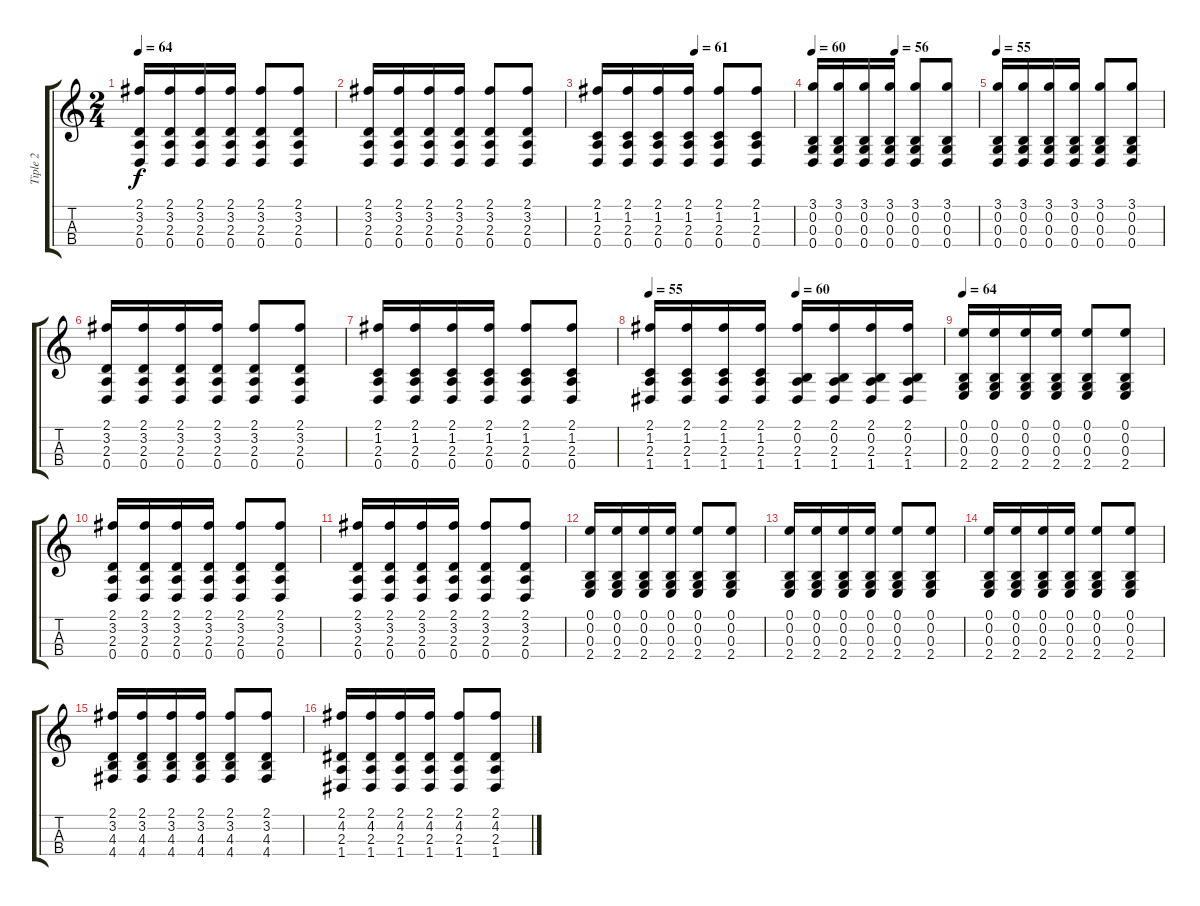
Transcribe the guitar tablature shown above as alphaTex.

\track ("Tiple 2" "Tiple 2") {instrument acousticguitarsteel}
\staff {score tabs}
\tuning (E4 B2 G2 D2) {hide}
\ts (2 4)
\tempo 64
\clef g2
\ks c
(2.1 3.2 2.3 0.4).16{dy f} (2.1 3.2 2.3 0.4).16 (2.1 3.2 2.3 0.4).16 (2.1 3.2 2.3 0.4).16 (2.1 3.2 2.3 0.4).8 (2.1 3.2 2.3 0.4).8 |
(2.1 3.2 2.3 0.4).16 (2.1 3.2 2.3 0.4).16 (2.1 3.2 2.3 0.4).16 (2.1 3.2 2.3 0.4).16 (2.1 3.2 2.3 0.4).8 (2.1 3.2 2.3 0.4).8 |
\tempo (61 0.5)
(2.1 1.2 2.3 0.4).16 (2.1 1.2 2.3 0.4).16 (2.1 1.2 2.3 0.4).16 (2.1 1.2 2.3 0.4).16 (2.1 1.2 2.3 0.4).8 (2.1 1.2 2.3 0.4).8 |
\tempo 60
\tempo (56 0.5)
(3.1 0.2 0.3 0.4).16 (3.1 0.2 0.3 0.4).16 (3.1 0.2 0.3 0.4).16 (3.1 0.2 0.3 0.4).16 (3.1 0.2 0.3 0.4).8 (3.1 0.2 0.3 0.4).8 |
\tempo 55
(3.1 0.2 0.3 0.4).16 (3.1 0.2 0.3 0.4).16 (3.1 0.2 0.3 0.4).16 (3.1 0.2 0.3 0.4).16 (3.1 0.2 0.3 0.4).8 (3.1 0.2 0.3 0.4).8 |
(2.1 3.2 2.3 0.4).16 (2.1 3.2 2.3 0.4).16 (2.1 3.2 2.3 0.4).16 (2.1 3.2 2.3 0.4).16 (2.1 3.2 2.3 0.4).8 (2.1 3.2 2.3 0.4).8 |
(2.1 1.2 2.3 0.4).16 (2.1 1.2 2.3 0.4).16 (2.1 1.2 2.3 0.4).16 (2.1 1.2 2.3 0.4).16 (2.1 1.2 2.3 0.4).8 (2.1 1.2 2.3 0.4).8 |
\tempo 55
\tempo (60 0.5)
(2.1 1.2 2.3 1.4).16 (2.1 1.2 2.3 1.4).16 (2.1 1.2 2.3 1.4).16 (2.1 1.2 2.3 1.4).16 (2.1 0.2 2.3 1.4).16 (2.1 0.2 2.3 1.4).16 (2.1 0.2 2.3 1.4).16 (2.1 0.2 2.3 1.4).16 |
\tempo 64
(0.1 0.2 0.3 2.4).16 (0.1 0.2 0.3 2.4).16 (0.1 0.2 0.3 2.4).16 (0.1 0.2 0.3 2.4).16 (0.1 0.2 0.3 2.4).8 (0.1 0.2 0.3 2.4).8 |
(2.1 3.2 2.3 0.4).16 (2.1 3.2 2.3 0.4).16 (2.1 3.2 2.3 0.4).16 (2.1 3.2 2.3 0.4).16 (2.1 3.2 2.3 0.4).8 (2.1 3.2 2.3 0.4).8 |
(2.1 3.2 2.3 0.4).16 (2.1 3.2 2.3 0.4).16 (2.1 3.2 2.3 0.4).16 (2.1 3.2 2.3 0.4).16 (2.1 3.2 2.3 0.4).8 (2.1 3.2 2.3 0.4).8 |
(0.1 0.2 0.3 2.4).16 (0.1 0.2 0.3 2.4).16 (0.1 0.2 0.3 2.4).16 (0.1 0.2 0.3 2.4).16 (0.1 0.2 0.3 2.4).8 (0.1 0.2 0.3 2.4).8 |
(0.1 0.2 0.3 2.4).16 (0.1 0.2 0.3 2.4).16 (0.1 0.2 0.3 2.4).16 (0.1 0.2 0.3 2.4).16 (0.1 0.2 0.3 2.4).8 (0.1 0.2 0.3 2.4).8 |
(0.1 0.2 0.3 2.4).16 (0.1 0.2 0.3 2.4).16 (0.1 0.2 0.3 2.4).16 (0.1 0.2 0.3 2.4).16 (0.1 0.2 0.3 2.4).8 (0.1 0.2 0.3 2.4).8 |
(2.1 3.2 4.3 4.4).16 (2.1 3.2 4.3 4.4).16 (2.1 3.2 4.3 4.4).16 (2.1 3.2 4.3 4.4).16 (2.1 3.2 4.3 4.4).8 (2.1 3.2 4.3 4.4).8 |
(2.1 4.2 2.3 1.4).16 (2.1 4.2 2.3 1.4).16 (2.1 4.2 2.3 1.4).16 (2.1 4.2 2.3 1.4).16 (2.1 4.2 2.3 1.4).8 (2.1 4.2 2.3 1.4).8
